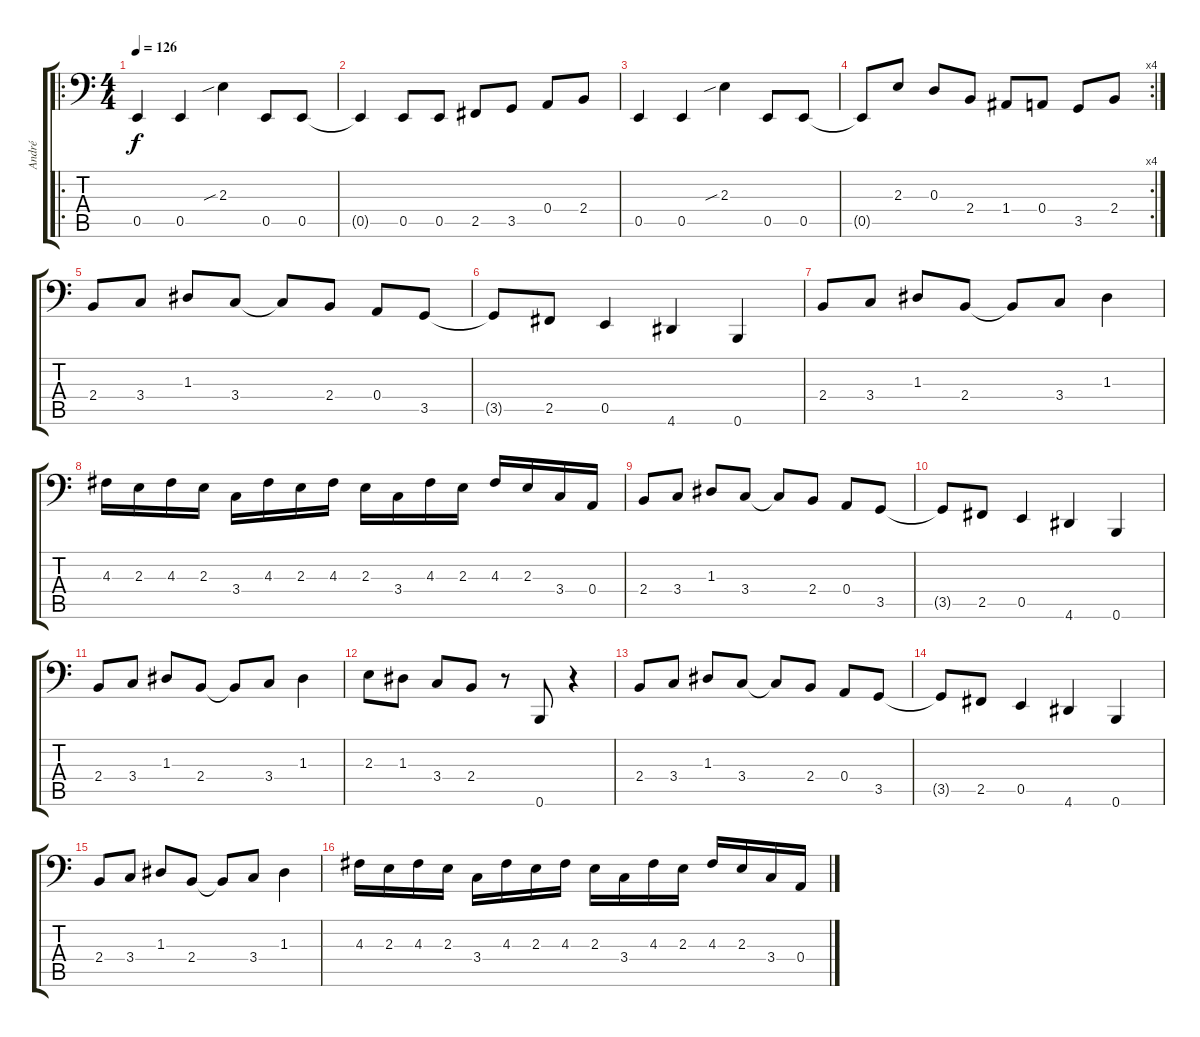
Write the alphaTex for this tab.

\track ("André" "André") {instrument electricbassfinger}
\staff {score tabs}
\tuning (C3 G2 D2 A1 E1 B0) {hide}
\ro
\ts (4 4)
\tempo 126
\clef f4
\ks c
0.5.4{dy f} 0.5.4 2.3{sib}.4 0.5.8 0.5.8 |
0.5{t}.4 0.5.8 0.5.8 2.5.8 3.5.8 0.4.8 2.4.8 |
0.5.4 0.5.4 2.3{sib}.4 0.5.8 0.5.8 |
\rc 4
0.5{t}.8 2.3.8 0.3.8 2.4.8 1.4.8 0.4.8 3.5.8 2.4.8 |
2.4.8 3.4.8 1.3.8 3.4.8 3.4{t}.8 2.4.8 0.4.8 3.5.8 |
3.5{t}.8 2.5.8 0.5.4 4.6.4 0.6.4 |
2.4.8 3.4.8 1.3.8 2.4.8 2.4{t}.8 3.4.8 1.3.4 |
4.3.16 2.3.16 4.3.16 2.3.16 3.4.16 4.3.16 2.3.16 4.3.16 2.3.16 3.4.16 4.3.16 2.3.16 4.3.16 2.3.16 3.4.16 0.4.16 |
2.4.8 3.4.8 1.3.8 3.4.8 3.4{t}.8 2.4.8 0.4.8 3.5.8 |
3.5{t}.8 2.5.8 0.5.4 4.6.4 0.6.4 |
2.4.8 3.4.8 1.3.8 2.4.8 2.4{t}.8 3.4.8 1.3.4 |
2.3.8 1.3.8 3.4.8 2.4.8 r.8 0.6.8 r.4 |
2.4.8 3.4.8 1.3.8 3.4.8 3.4{t}.8 2.4.8 0.4.8 3.5.8 |
3.5{t}.8 2.5.8 0.5.4 4.6.4 0.6.4 |
2.4.8 3.4.8 1.3.8 2.4.8 2.4{t}.8 3.4.8 1.3.4 |
4.3.16 2.3.16 4.3.16 2.3.16 3.4.16 4.3.16 2.3.16 4.3.16 2.3.16 3.4.16 4.3.16 2.3.16 4.3.16 2.3.16 3.4.16 0.4.16
